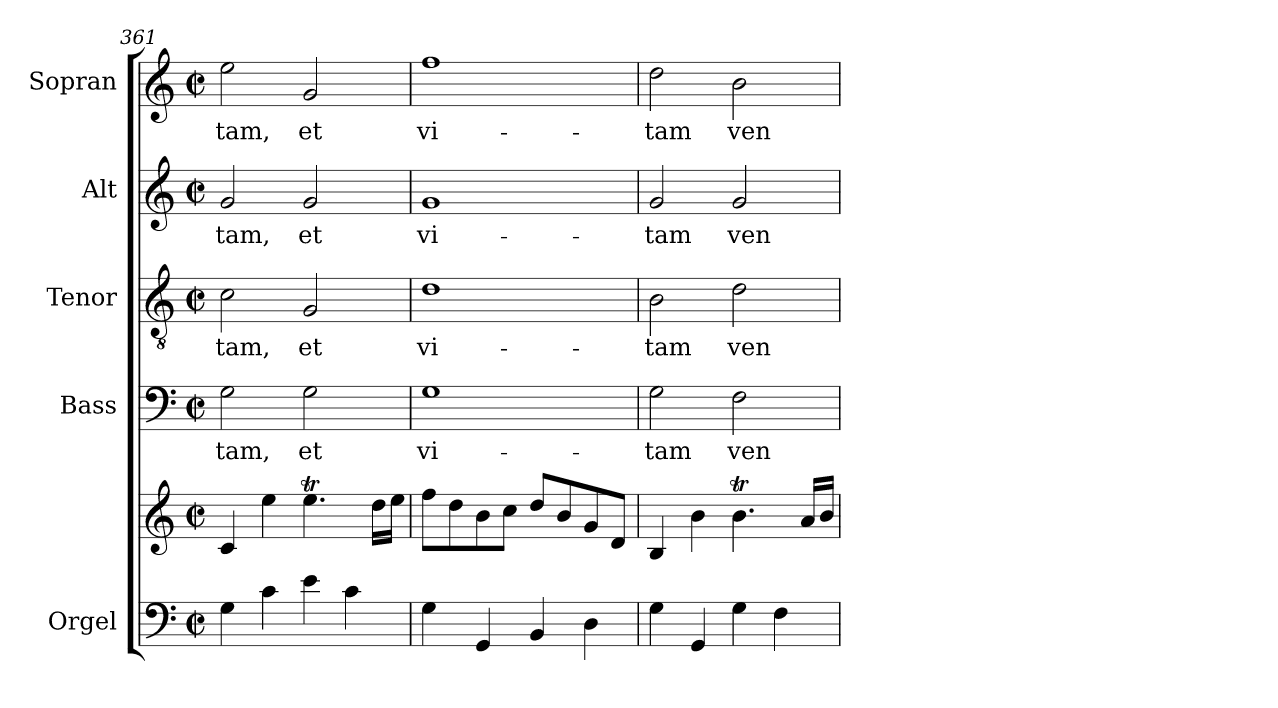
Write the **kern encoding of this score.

**kern	**kern	**kern	**text	**kern	**text	**kern	**text	**kern	**text
*part5	*part5	*part4	*part4	*part3	*part3	*part2	*part2	*part1	*part1
*staff6	*staff5	*staff4	*staff4	*staff3	*staff3	*staff2	*staff2	*staff1	*staff1
*I"Orgel	*	*I"Bass	*	*I"Tenor	*	*I"Alt	*	*I"Sopran	*
*I'Org.	*	*I'B.	*	*I'T.	*	*I'A.	*	*I'S.	*
*clefF4	*clefG2	*clefF4	*	*clefGv2	*	*clefG2	*	*clefG2	*
*k[]	*k[]	*k[]	*	*k[]	*	*k[]	*	*k[]	*
*C:	*C:	*C:	*	*C:	*	*C:	*	*C:	*
*M2/2	*M2/2	*M2/2	*	*M2/2	*	*M2/2	*	*M2/2	*
*met(c|)	*met(c|)	*met(c|)	*	*met(c|)	*	*met(c|)	*	*met(c|)	*
=361	=361	=361	=361	=361	=361	=361	=361	=361	=361
!	!	!	!LO:LY:b	!	!LO:LY:b	!	!LO:LY:b	!	!LO:LY:b
4G\	4c/	2G\	-tam,	2c\	-tam,	2g/	-tam,	2ee\	-tam,
4c\	4ee\	.	.	.	.	.	.	.	.
!	!	!	!LO:LY:b	!	!LO:LY:b	!	!LO:LY:b	!	!LO:LY:b
4e\	4.eet\	2G\	et	2G/	et	2g/	et	2g/	et
4c\	.	.	.	.	.	.	.	.	.
.	16dd\LL	.	.	.	.	.	.	.	.
.	16ee\JJ	.	.	.	.	.	.	.	.
!!LO:LB:g=z
=362	=362	=362	=362	=362	=362	=362	=362	=362	=362
!	!	!	!LO:LY:b	!	!LO:LY:b	!	!LO:LY:b	!	!LO:LY:b
4G\	8ff\L	1G	vi-	1d	vi-	1g	vi-	1ff	vi-
.	8dd\	.	.	.	.	.	.	.	.
4GG/	8b\	.	.	.	.	.	.	.	.
.	8cc\J	.	.	.	.	.	.	.	.
4BB/	8dd/L	.	.	.	.	.	.	.	.
.	8b/	.	.	.	.	.	.	.	.
4D\	8g/	.	.	.	.	.	.	.	.
.	8d/J	.	.	.	.	.	.	.	.
=363	=363	=363	=363	=363	=363	=363	=363	=363	=363
!	!	!	!LO:LY:b	!	!LO:LY:b	!	!LO:LY:b	!	!LO:LY:b
4G\	4B/	2G\	-tam	2B\	-tam	2g/	-tam	2dd\	-tam
4GG/	4b\	.	.	.	.	.	.	.	.
!	!	!	!LO:LY:b	!	!LO:LY:b	!	!LO:LY:b	!	!LO:LY:b
4G\	4.bt\	2F\	ven-	2d\	ven-	2g/	ven-	2b\	ven-
4F\	.	.	.	.	.	.	.	.	.
.	16a/LL	.	.	.	.	.	.	.	.
.	16b/JJ	.	.	.	.	.	.	.	.
=	=	=	=	=	=	=	=	=	=
*-	*-	*-	*-	*-	*-	*-	*-	*-	*-
